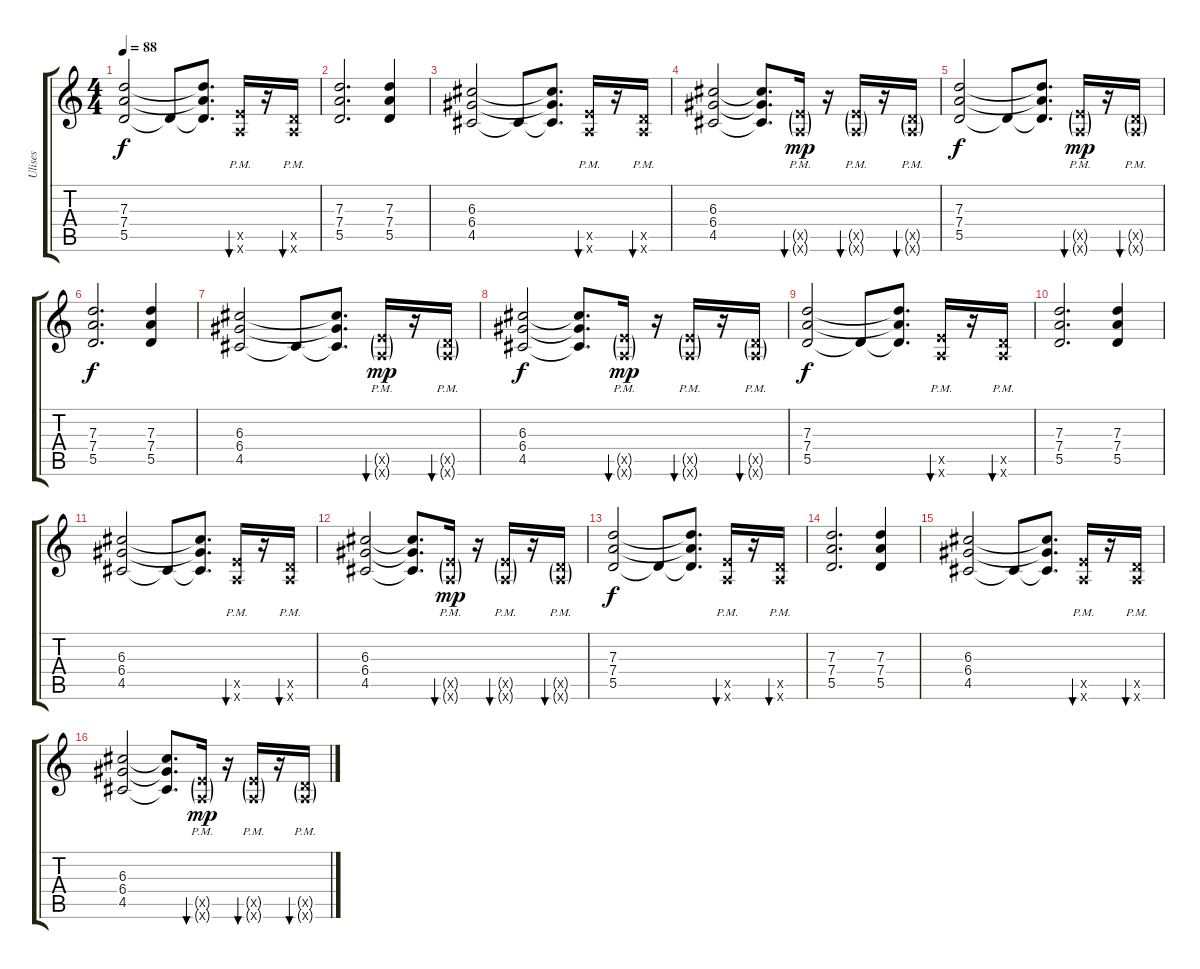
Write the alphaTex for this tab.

\track ("Ulises" "Ulises") {instrument distortionguitar}
\staff {score tabs}
\tuning (E4 B3 G3 D3 A2 E2) {hide}
\ts (4 4)
\tempo 88
\clef g2
\ks c
(7.3 7.4 5.5).2{dy f} 5.5{t}.8 (7.3{t} 7.4{t} 5.5{t}).8{d} (7.5{x} 5.6{pm x}).16{bu 30} r.16 (5.5{x} 5.6{pm x}).16{bu 30} |
(7.3 7.4 5.5).2{d} (7.3 7.4 5.5).4 |
(6.3 6.4 4.5).2 4.5{t}.8 (6.3{t} 6.4{t} 4.5{t}).8{d} (7.5{x} 5.6{pm x}).16{bu 30} r.16 (5.5{x} 5.6{pm x}).16{bu 30} |
(6.3 6.4 4.5).2 (6.3{t} 6.4{t} 4.5{t}).8{d} (7.5{g x} 5.6{g pm x}).16{bu 30 dy mp} r.16 (7.5{g x} 5.6{g pm x}).16{bu 30} r.16 (5.5{g x} 5.6{g pm x}).16{bu 30} |
(7.3 7.4 5.5).2{dy f} 5.5{t}.8 (7.3{t} 7.4{t} 5.5{t}).8{d} (7.5{g x} 5.6{g pm x}).16{bu 30 dy mp} r.16 (5.5{g x} 5.6{g pm x}).16{bu 30} |
(7.3 7.4 5.5).2{d dy f} (7.3 7.4 5.5).4 |
(6.3 6.4 4.5).2 4.5{t}.8 (6.3{t} 6.4{t} 4.5{t}).8{d} (7.5{g x} 5.6{g pm x}).16{bu 30 dy mp} r.16 (5.5{g x} 5.6{g pm x}).16{bu 30} |
(6.3 6.4 4.5).2{dy f} (6.3{t} 6.4{t} 4.5{t}).8{d} (7.5{g x} 5.6{g pm x}).16{bu 30 dy mp} r.16 (7.5{g x} 5.6{g pm x}).16{bu 30} r.16 (5.5{g x} 5.6{g pm x}).16{bu 30} |
(7.3 7.4 5.5).2{dy f} 5.5{t}.8 (7.3{t} 7.4{t} 5.5{t}).8{d} (7.5{x} 5.6{pm x}).16{bu 30} r.16 (5.5{x} 5.6{pm x}).16{bu 30} |
(7.3 7.4 5.5).2{d} (7.3 7.4 5.5).4 |
(6.3 6.4 4.5).2 4.5{t}.8 (6.3{t} 6.4{t} 4.5{t}).8{d} (7.5{x} 5.6{pm x}).16{bu 30} r.16 (5.5{x} 5.6{pm x}).16{bu 30} |
(6.3 6.4 4.5).2 (6.3{t} 6.4{t} 4.5{t}).8{d} (7.5{g x} 5.6{g pm x}).16{bu 30 dy mp} r.16 (7.5{g x} 5.6{g pm x}).16{bu 30} r.16 (5.5{g x} 5.6{g pm x}).16{bu 30} |
(7.3 7.4 5.5).2{dy f} 5.5{t}.8 (7.3{t} 7.4{t} 5.5{t}).8{d} (7.5{x} 5.6{pm x}).16{bu 30} r.16 (5.5{x} 5.6{pm x}).16{bu 30} |
(7.3 7.4 5.5).2{d} (7.3 7.4 5.5).4 |
(6.3 6.4 4.5).2 4.5{t}.8 (6.3{t} 6.4{t} 4.5{t}).8{d} (7.5{x} 5.6{pm x}).16{bu 30} r.16 (5.5{x} 5.6{pm x}).16{bu 30} |
(6.3 6.4 4.5).2 (6.3{t} 6.4{t} 4.5{t}).8{d} (7.5{g x} 5.6{g pm x}).16{bu 30 dy mp} r.16 (7.5{g x} 5.6{g pm x}).16{bu 30} r.16 (5.5{g x} 5.6{g pm x}).16{bu 30}
